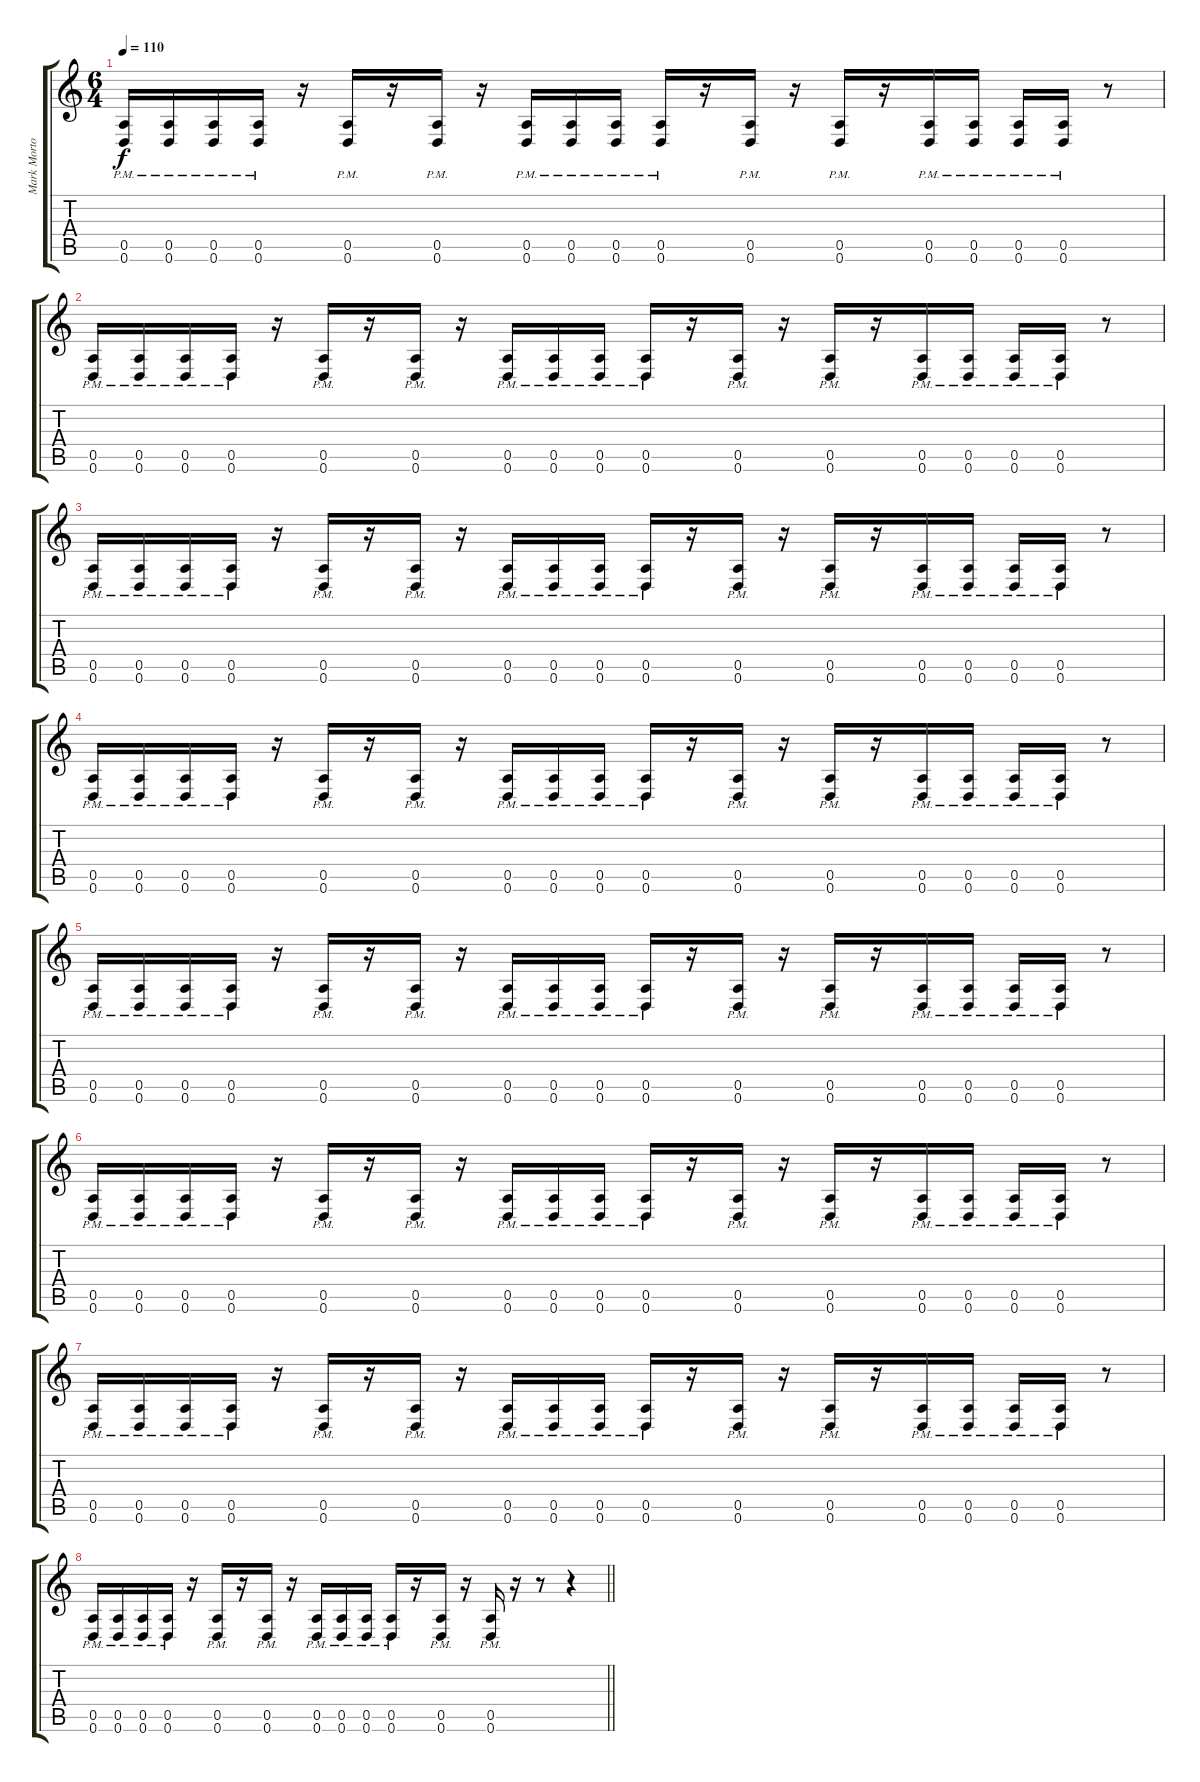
\track ("Mark Morton" "Mark Morto") {instrument distortionguitar}
\staff {score tabs}
\tuning (E4 B3 G3 D3 A2 D2) {hide}
\ts (6 4)
\tempo 110
\clef g2
\ks c
(0.5{pm} 0.6{pm}).16{dy f} (0.5{pm} 0.6{pm}).16 (0.5{pm} 0.6{pm}).16 (0.5{pm} 0.6{pm}).16 r.16 (0.5{pm} 0.6{pm}).16 r.16 (0.5{pm} 0.6{pm}).16 r.16 (0.5{pm} 0.6{pm}).16 (0.5{pm} 0.6{pm}).16 (0.5{pm} 0.6{pm}).16 (0.5{pm} 0.6{pm}).16 r.16 (0.5{pm} 0.6{pm}).16 r.16 (0.5{pm} 0.6{pm}).16 r.16 (0.5{pm} 0.6{pm}).16 (0.5{pm} 0.6{pm}).16 (0.5{pm} 0.6{pm}).16 (0.5{pm} 0.6{pm}).16 r.8 |
(0.5{pm} 0.6{pm}).16 (0.5{pm} 0.6{pm}).16 (0.5{pm} 0.6{pm}).16 (0.5{pm} 0.6{pm}).16 r.16 (0.5{pm} 0.6{pm}).16 r.16 (0.5{pm} 0.6{pm}).16 r.16 (0.5{pm} 0.6{pm}).16 (0.5{pm} 0.6{pm}).16 (0.5{pm} 0.6{pm}).16 (0.5{pm} 0.6{pm}).16 r.16 (0.5{pm} 0.6{pm}).16 r.16 (0.5{pm} 0.6{pm}).16 r.16 (0.5{pm} 0.6{pm}).16 (0.5{pm} 0.6{pm}).16 (0.5{pm} 0.6{pm}).16 (0.5{pm} 0.6{pm}).16 r.8 |
(0.5{pm} 0.6{pm}).16 (0.5{pm} 0.6{pm}).16 (0.5{pm} 0.6{pm}).16 (0.5{pm} 0.6{pm}).16 r.16 (0.5{pm} 0.6{pm}).16 r.16 (0.5{pm} 0.6{pm}).16 r.16 (0.5{pm} 0.6{pm}).16 (0.5{pm} 0.6{pm}).16 (0.5{pm} 0.6{pm}).16 (0.5{pm} 0.6{pm}).16 r.16 (0.5{pm} 0.6{pm}).16 r.16 (0.5{pm} 0.6{pm}).16 r.16 (0.5{pm} 0.6{pm}).16 (0.5{pm} 0.6{pm}).16 (0.5{pm} 0.6{pm}).16 (0.5{pm} 0.6{pm}).16 r.8 |
(0.5{pm} 0.6{pm}).16 (0.5{pm} 0.6{pm}).16 (0.5{pm} 0.6{pm}).16 (0.5{pm} 0.6{pm}).16 r.16 (0.5{pm} 0.6{pm}).16 r.16 (0.5{pm} 0.6{pm}).16 r.16 (0.5{pm} 0.6{pm}).16 (0.5{pm} 0.6{pm}).16 (0.5{pm} 0.6{pm}).16 (0.5{pm} 0.6{pm}).16 r.16 (0.5{pm} 0.6{pm}).16 r.16 (0.5{pm} 0.6{pm}).16 r.16 (0.5{pm} 0.6{pm}).16 (0.5{pm} 0.6{pm}).16 (0.5{pm} 0.6{pm}).16 (0.5{pm} 0.6{pm}).16 r.8 |
(0.5{pm} 0.6{pm}).16 (0.5{pm} 0.6{pm}).16 (0.5{pm} 0.6{pm}).16 (0.5{pm} 0.6{pm}).16 r.16 (0.5{pm} 0.6{pm}).16 r.16 (0.5{pm} 0.6{pm}).16 r.16 (0.5{pm} 0.6{pm}).16 (0.5{pm} 0.6{pm}).16 (0.5{pm} 0.6{pm}).16 (0.5{pm} 0.6{pm}).16 r.16 (0.5{pm} 0.6{pm}).16 r.16 (0.5{pm} 0.6{pm}).16 r.16 (0.5{pm} 0.6{pm}).16 (0.5{pm} 0.6{pm}).16 (0.5{pm} 0.6{pm}).16 (0.5{pm} 0.6{pm}).16 r.8 |
(0.5{pm} 0.6{pm}).16 (0.5{pm} 0.6{pm}).16 (0.5{pm} 0.6{pm}).16 (0.5{pm} 0.6{pm}).16 r.16 (0.5{pm} 0.6{pm}).16 r.16 (0.5{pm} 0.6{pm}).16 r.16 (0.5{pm} 0.6{pm}).16 (0.5{pm} 0.6{pm}).16 (0.5{pm} 0.6{pm}).16 (0.5{pm} 0.6{pm}).16 r.16 (0.5{pm} 0.6{pm}).16 r.16 (0.5{pm} 0.6{pm}).16 r.16 (0.5{pm} 0.6{pm}).16 (0.5{pm} 0.6{pm}).16 (0.5{pm} 0.6{pm}).16 (0.5{pm} 0.6{pm}).16 r.8 |
(0.5{pm} 0.6{pm}).16 (0.5{pm} 0.6{pm}).16 (0.5{pm} 0.6{pm}).16 (0.5{pm} 0.6{pm}).16 r.16 (0.5{pm} 0.6{pm}).16 r.16 (0.5{pm} 0.6{pm}).16 r.16 (0.5{pm} 0.6{pm}).16 (0.5{pm} 0.6{pm}).16 (0.5{pm} 0.6{pm}).16 (0.5{pm} 0.6{pm}).16 r.16 (0.5{pm} 0.6{pm}).16 r.16 (0.5{pm} 0.6{pm}).16 r.16 (0.5{pm} 0.6{pm}).16 (0.5{pm} 0.6{pm}).16 (0.5{pm} 0.6{pm}).16 (0.5{pm} 0.6{pm}).16 r.8 |
\barLineRight lightlight
(0.5{pm} 0.6{pm}).16 (0.5{pm} 0.6{pm}).16 (0.5{pm} 0.6{pm}).16 (0.5{pm} 0.6{pm}).16 r.16 (0.5{pm} 0.6{pm}).16 r.16 (0.5{pm} 0.6{pm}).16 r.16 (0.5{pm} 0.6{pm}).16 (0.5{pm} 0.6{pm}).16 (0.5{pm} 0.6{pm}).16 (0.5{pm} 0.6{pm}).16 r.16 (0.5{pm} 0.6{pm}).16 r.16 (0.5{pm} 0.6{pm}).16 r.16 r.8 r.4
